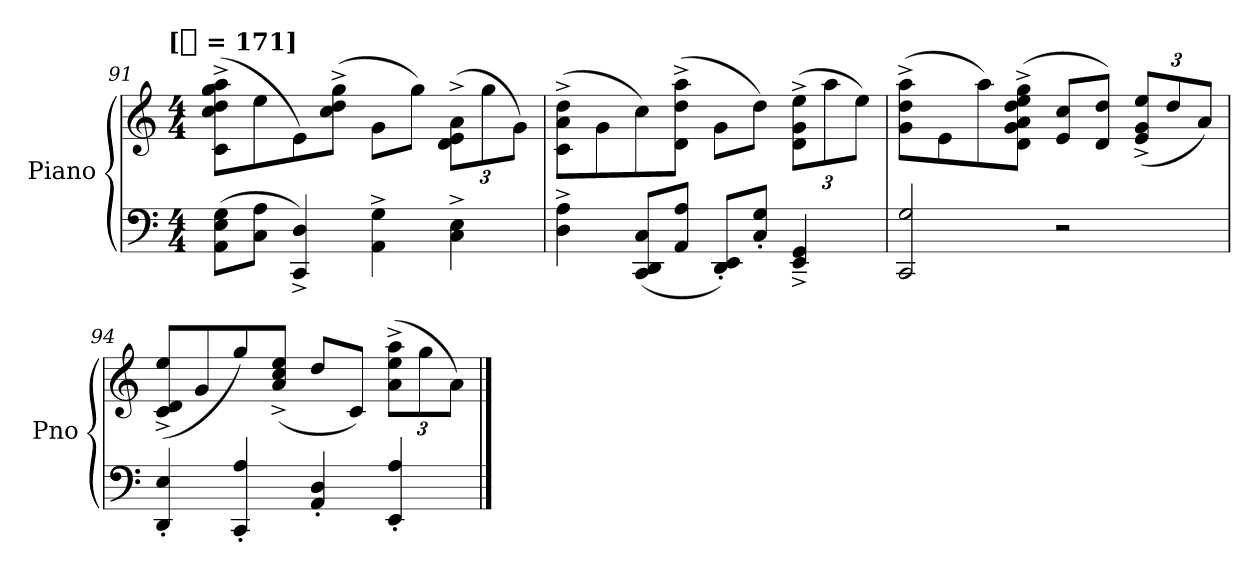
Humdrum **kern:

**kern	**kern
*part2	*part1
*staff2	*staff1
*I"Piano	*I"Piano
*I'Pno	*I'Pno
*clefF4	*clefG2
*k[]	*k[]
*C:	*C:
!!LO:TX:omd:t=[[quarter] = 171]
*M4/4	*M4/4
*MM171	*MM171
=91	=91
(8AA 8E 8GL	(8c^ 8cc^ 8dd^ 8gg^ 8aa^L
8C 8AJ	8ee
4CC^ 4D^)	8e)
.	(8cc^ 8dd^ 8gg^J
4AA^ 4G^	8gL
.	8ggJ)
4C^ 4E^	(12d^ 12e^ 12a^L
.	12gg
.	12gJ)
=92	=92
4D^ 4A^	(8c^ 8a^ 8dd^L
.	8g
(8CC 8DD 8CL	8cc)
8AA 8AJ	(8d^ 8dd^ 8aa^J
8DD' 8EE'L)	8gL
8C' 8G'J	8ddJ)
4EE~^ 4GG~^	(12d^ 12g^ 12ee^L
.	12aa
.	12eeJ)
=93	=93
2CC 2G	(8g^ 8dd^ 8aa^L
.	8e
.	8aa)
.	(8d^ 8g^ 8a^ 8dd^ 8ee^ 8gg^J
2r	8e 8ccL
.	8d 8ddJ)
.	(12e^ 12g^ 12ee^L
.	12dd
.	12aJ)
=94	=94
4DD' 4E'	(8c^ 8d^ 8ee^L
.	8g
4CC' 4A'	8gg)
.	(8a^ 8cc^ 8ee^J
4AA' 4D'	8ddL
.	8cJ)
4EE' 4A'	(12a^ 12ee^ 12aa^L
.	12gg
.	12aJ)
==	==
*-	*-
